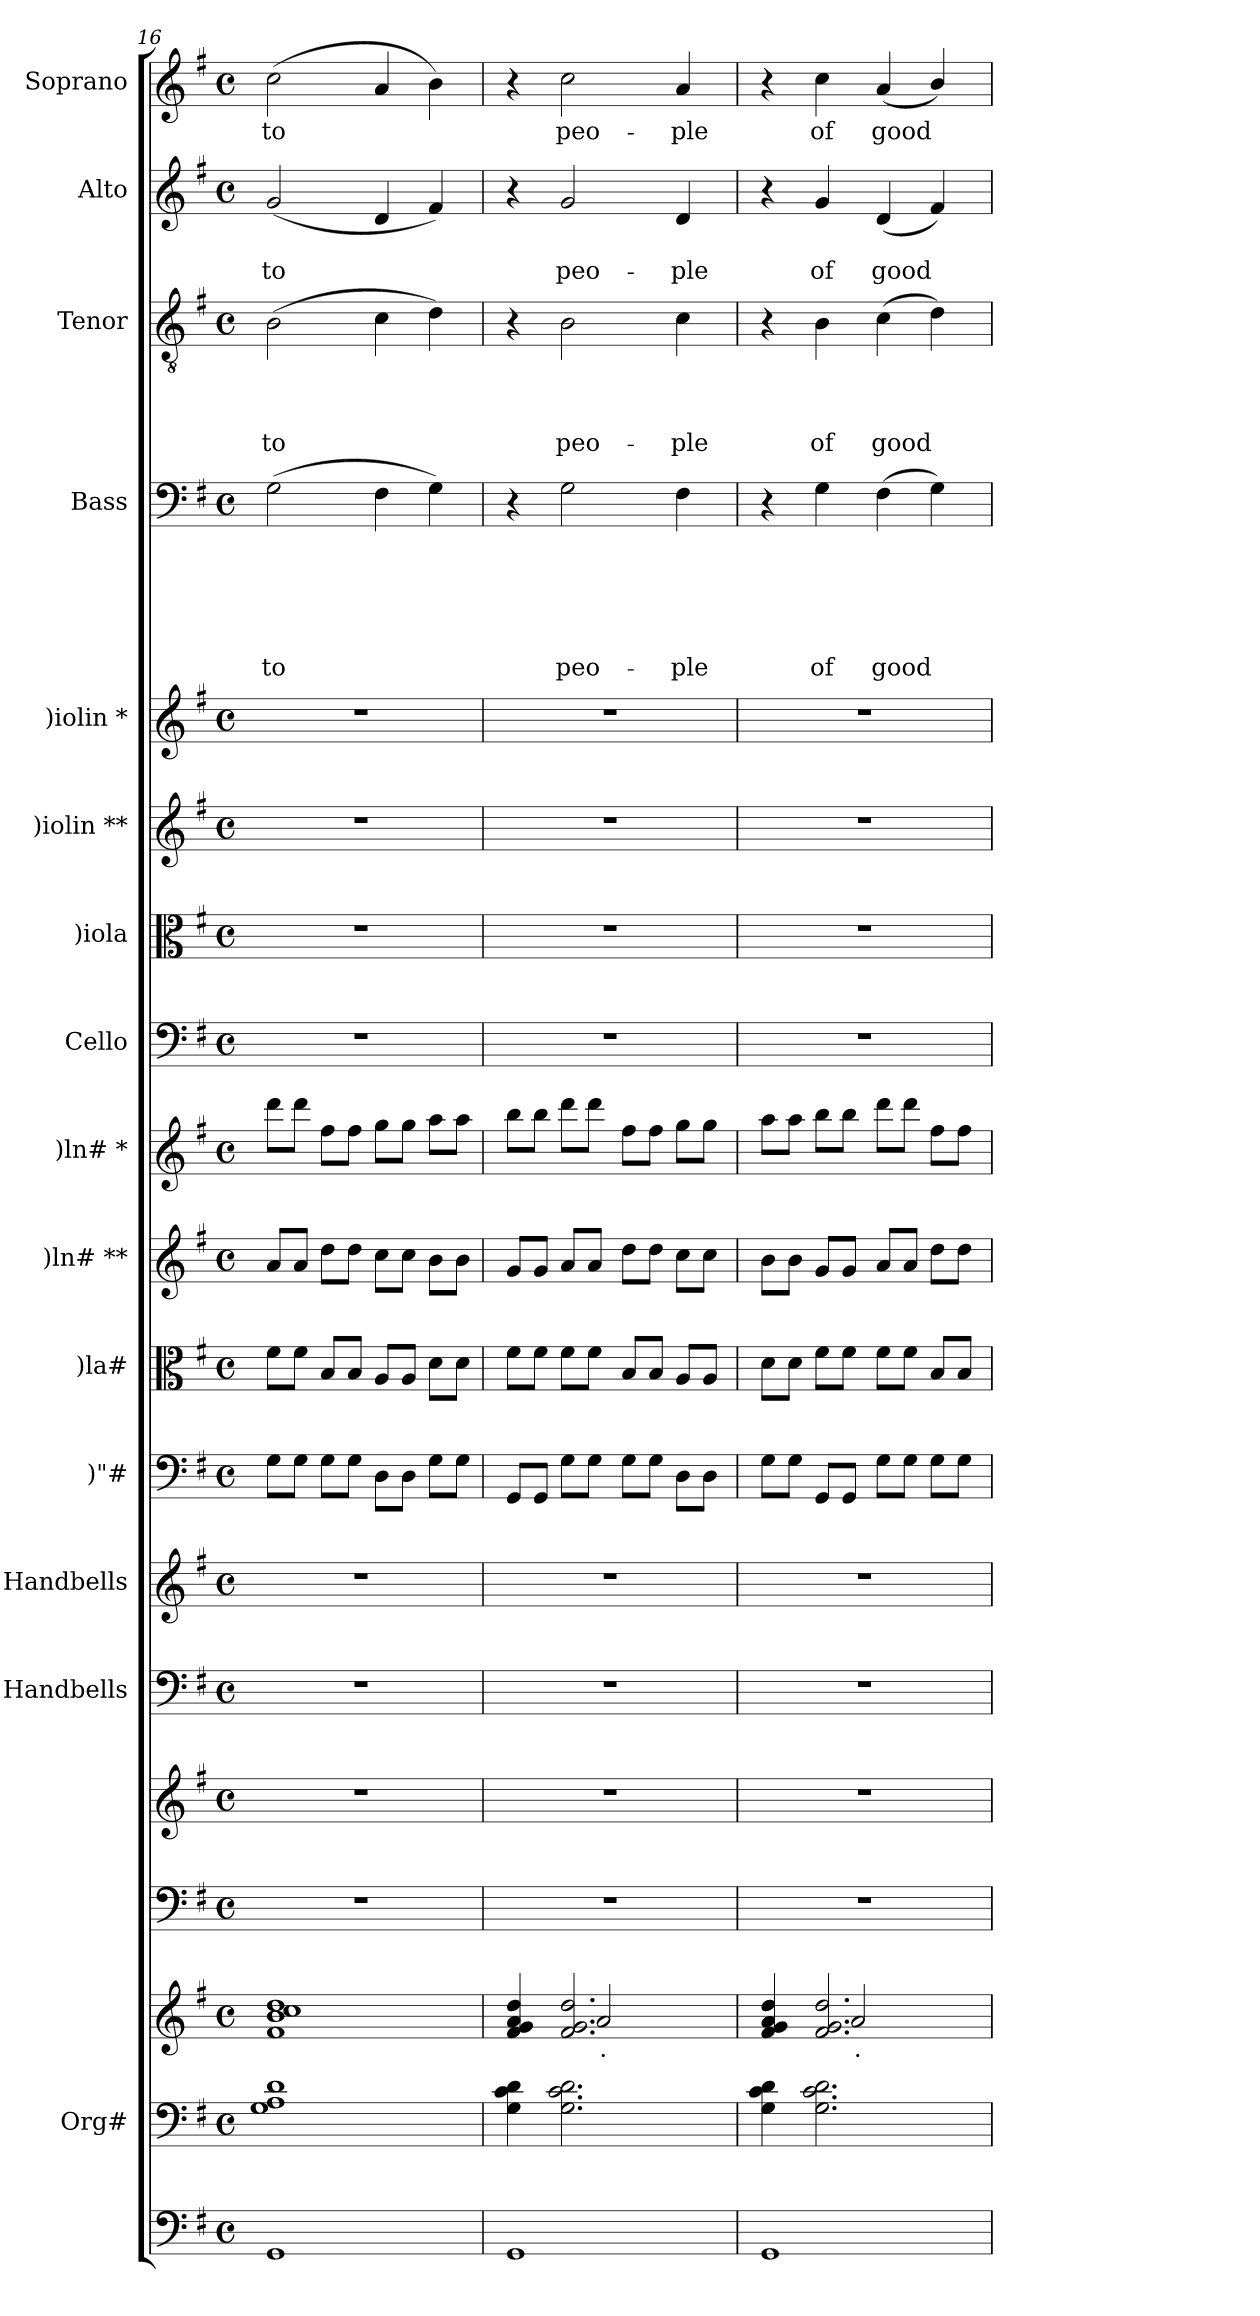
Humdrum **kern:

**kern	**kern	**kern	**kern	**kern	**kern	**kern	**kern	**kern	**kern	**kern	**kern	**kern	**kern	**kern	**kern	**text	**text	**text	**text	**text	**text	**kern	**text	**text	**text	**text	**kern	**text	**text	**kern	**text
*part18	*part17	*part17	*part16	*part15	*part14	*part13	*part12	*part11	*part10	*part9	*part8	*part7	*part6	*part5	*part4	*part4	*part4	*part4	*part4	*part4	*part4	*part3	*part3	*part3	*part3	*part3	*part2	*part2	*part2	*part1	*part1
*staff19	*staff18	*staff17	*staff16	*staff15	*staff14	*staff13	*staff12	*staff11	*staff10	*staff9	*staff8	*staff7	*staff6	*staff5	*staff4	*staff4	*staff4	*staff4	*staff4	*staff4	*staff4	*staff3	*staff3	*staff3	*staff3	*staff3	*staff2	*staff2	*staff2	*staff1	*staff1
*	*I"Org#	*	*	*	*I"Handbells	*I"Handbells	*I")"#	*I")la#	*I")ln# **	*I")ln# *	*I"Cello	*I")iola	*I")iolin **	*I")iolin *	*I"Bass	*	*	*	*	*	*	*I"Tenor	*	*	*	*	*I"Alto	*	*	*I"Soprano	*
*	*	*	*	*	*	*	*	*I')la#	*I')ln# **	*I')ln# *	*	*	*	*	*I'B	*	*	*	*	*	*	*I'T	*	*	*	*	*I'A	*	*	*I'S	*
*clefF4	*clefF4	*clefG2	*clefF4	*clefG2	*clefF4	*clefG2	*clefF4	*clefC3	*clefG2	*clefG2	*clefF4	*clefC3	*clefG2	*clefG2	*clefF4	*	*	*	*	*	*	*clefGv2	*	*	*	*	*clefG2	*	*	*clefG2	*
*k[f#]	*k[f#]	*k[f#]	*k[f#]	*k[f#]	*k[f#]	*k[f#]	*k[f#]	*k[f#]	*k[f#]	*k[f#]	*k[f#]	*k[f#]	*k[f#]	*k[f#]	*k[f#]	*	*	*	*	*	*	*k[f#]	*	*	*	*	*k[f#]	*	*	*k[f#]	*
*G:	*G:	*G:	*G:	*G:	*G:	*G:	*G:	*G:	*G:	*G:	*G:	*G:	*G:	*G:	*G:	*	*	*	*	*	*	*G:	*	*	*	*	*G:	*	*	*G:	*
*M4/4	*M4/4	*M4/4	*M4/4	*M4/4	*M4/4	*M4/4	*M4/4	*M4/4	*M4/4	*M4/4	*M4/4	*M4/4	*M4/4	*M4/4	*M4/4	*	*	*	*	*	*	*M4/4	*	*	*	*	*M4/4	*	*	*M4/4	*
*met(c)	*met(c)	*met(c)	*met(c)	*met(c)	*met(c)	*met(c)	*met(c)	*met(c)	*met(c)	*met(c)	*met(c)	*met(c)	*met(c)	*met(c)	*met(c)	*	*	*	*	*	*	*met(c)	*	*	*	*	*met(c)	*	*	*met(c)	*
=16	=16	=16	=16	=16	=16	=16	=16	=16	=16	=16	=16	=16	=16	=16	=16	=16	=16	=16	=16	=16	=16	=16	=16	=16	=16	=16	=16	=16	=16	=16	=16
!	!	!	!	!	!	!	!	!	!	!	!	!	!	!	!	!	!	!	!	!	!LO:LY:b	!	!	!	!	!LO:LY:b	!	!	!LO:LY:b	!	!LO:LY:b
1GG	1G 1A 1d	1f# 1b 1cc 1dd	1r	1r	1r	1r	8G\L	8f#\L	8a/L	8ddd\L	1r	1r	1r	1r	(>2G\	.	.	.	.	.	to	(>2B\	.	.	.	to	(<2g/	.	to	(>2cc\	to
.	.	.	.	.	.	.	8G\J	8f#\J	8a/J	8ddd\J	.	.	.	.	.	.	.	.	.	.	.	.	.	.	.	.	.	.	.	.	.
.	.	.	.	.	.	.	8G\L	8B/L	8dd\L	8ff#\L	.	.	.	.	.	.	.	.	.	.	.	.	.	.	.	.	.	.	.	.	.
.	.	.	.	.	.	.	8G\J	8B/J	8dd\J	8ff#\J	.	.	.	.	.	.	.	.	.	.	.	.	.	.	.	.	.	.	.	.	.
.	.	.	.	.	.	.	8D\L	8A/L	8cc\L	8gg\L	.	.	.	.	4F#\	.	.	.	.	.	.	4c\	.	.	.	.	4d/	.	.	4a/	.
.	.	.	.	.	.	.	8D\J	8A/J	8cc\J	8gg\J	.	.	.	.	.	.	.	.	.	.	.	.	.	.	.	.	.	.	.	.	.
.	.	.	.	.	.	.	8G\L	8d\L	8b\L	8aa\L	.	.	.	.	4G\)	.	.	.	.	.	.	4d\)	.	.	.	.	4f#/)	.	.	4b\)	.
.	.	.	.	.	.	.	8G\J	8d\J	8b\J	8aa\J	.	.	.	.	.	.	.	.	.	.	.	.	.	.	.	.	.	.	.	.	.
=17	=17	=17	=17	=17	=17	=17	=17	=17	=17	=17	=17	=17	=17	=17	=17	=17	=17	=17	=17	=17	=17	=17	=17	=17	=17	=17	=17	=17	=17	=17	=17
*	*	*^	*	*	*	*	*	*	*	*	*	*	*	*	*	*	*	*	*	*	*	*	*	*	*	*	*	*	*	*	*
*	*	*	*^	*	*	*	*	*	*	*	*	*	*	*	*	*	*	*	*	*	*	*	*	*	*	*	*	*	*	*	*	*
1GG	4G\ 4c\ 4d\	4f#/ 4g/ 4a/ 4dd/	4ryy	4ryy	1r	1r	1r	1r	8GG/L	8f#\L	8g/L	8bb\L	1r	1r	1r	1r	4r	.	.	.	.	.	.	4r	.	.	.	.	4r	.	.	4r	.
.	.	.	.	.	.	.	.	.	8GG/J	8f#\J	8g/J	8bb\J	.	.	.	.	.	.	.	.	.	.	.	.	.	.	.	.	.	.	.	.	.
!	!	!	!	!	!	!	!	!	!	!	!	!	!	!	!	!	!	!	!	!	!	!	!LO:LY:b	!	!	!	!	!LO:LY:b	!	!	!LO:LY:b	!	!LO:LY:b
.	2.G\ 2.c\ 2.d\	2.f#/ 2.g/ 2.dd/	2a/	8ryy	.	.	.	.	8G\L	8f#\L	8a/L	8ddd\L	.	.	.	.	2G\	.	.	.	.	.	peo-	2B\	.	.	.	peo-	2g/	.	peo-	2cc\	peo-
.	.	.	.	32ryy	.	.	.	.	8G\J	8f#\J	8a/J	8ddd\J	.	.	.	.	.	.	.	.	.	.	.	.	.	.	.	.	.	.	.	.	.
!	!	!	!	!LO:TX:b:t=.	!	!	!	!	!	!	!	!	!	!	!	!	!	!	!	!	!	!	!	!	!	!	!	!	!	!	!	!	!
.	.	.	.	2ryy	.	.	.	.	.	.	.	.	.	.	.	.	.	.	.	.	.	.	.	.	.	.	.	.	.	.	.	.	.
.	.	.	.	.	.	.	.	.	8G\L	8B/L	8dd\L	8ff#\L	.	.	.	.	.	.	.	.	.	.	.	.	.	.	.	.	.	.	.	.	.
.	.	.	.	.	.	.	.	.	8G\J	8B/J	8dd\J	8ff#\J	.	.	.	.	.	.	.	.	.	.	.	.	.	.	.	.	.	.	.	.	.
!	!	!	!	!	!	!	!	!	!	!	!	!	!	!	!	!	!	!	!	!	!	!	!LO:LY:b	!	!	!	!	!LO:LY:b	!	!	!LO:LY:b	!	!LO:LY:b
.	.	.	4ryy	.	.	.	.	.	8D\L	8A/L	8cc\L	8gg\L	.	.	.	.	4F#\	.	.	.	.	.	-ple	4c\	.	.	.	-ple	4d/	.	-ple	4a/	-ple
.	.	.	.	.	.	.	.	.	8D\J	8A/J	8cc\J	8gg\J	.	.	.	.	.	.	.	.	.	.	.	.	.	.	.	.	.	.	.	.	.
.	.	.	.	16.ryy	.	.	.	.	.	.	.	.	.	.	.	.	.	.	.	.	.	.	.	.	.	.	.	.	.	.	.	.	.
=18	=18	=18	=18	=18	=18	=18	=18	=18	=18	=18	=18	=18	=18	=18	=18	=18	=18	=18	=18	=18	=18	=18	=18	=18	=18	=18	=18	=18	=18	=18	=18	=18	=18
1GG	4G\ 4c\ 4d\	4f#/ 4g/ 4a/ 4dd/	4ryy	4ryy	1r	1r	1r	1r	8G\L	8d\L	8b\L	8aa\L	1r	1r	1r	1r	4r	.	.	.	.	.	.	4r	.	.	.	.	4r	.	.	4r	.
.	.	.	.	.	.	.	.	.	8G\J	8d\J	8b\J	8aa\J	.	.	.	.	.	.	.	.	.	.	.	.	.	.	.	.	.	.	.	.	.
!	!	!	!	!	!	!	!	!	!	!	!	!	!	!	!	!	!	!	!	!	!	!	!LO:LY:b	!	!	!	!	!LO:LY:b	!	!	!LO:LY:b	!	!LO:LY:b
.	2.G\ 2.c\ 2.d\	2.f#/ 2.g/ 2.dd/	2a/	8ryy	.	.	.	.	8GG/L	8f#\L	8g/L	8bb\L	.	.	.	.	4G\	.	.	.	.	.	of	4B\	.	.	.	of	4g/	.	of	4cc\	of
.	.	.	.	32ryy	.	.	.	.	8GG/J	8f#\J	8g/J	8bb\J	.	.	.	.	.	.	.	.	.	.	.	.	.	.	.	.	.	.	.	.	.
!	!	!	!	!LO:TX:b:t=.	!	!	!	!	!	!	!	!	!	!	!	!	!	!	!	!	!	!	!	!	!	!	!	!	!	!	!	!	!
.	.	.	.	2ryy	.	.	.	.	.	.	.	.	.	.	.	.	.	.	.	.	.	.	.	.	.	.	.	.	.	.	.	.	.
!	!	!	!	!	!	!	!	!	!	!	!	!	!	!	!	!	!	!	!	!	!	!	!LO:LY:b	!	!	!	!	!LO:LY:b	!	!	!LO:LY:b	!	!LO:LY:b
.	.	.	.	.	.	.	.	.	8G\L	8f#\L	8a/L	8ddd\L	.	.	.	.	(>4F#\	.	.	.	.	.	good	(>4c\	.	.	.	good	(<4d/	.	good	(<4a/	good
.	.	.	.	.	.	.	.	.	8G\J	8f#\J	8a/J	8ddd\J	.	.	.	.	.	.	.	.	.	.	.	.	.	.	.	.	.	.	.	.	.
.	.	.	4ryy	.	.	.	.	.	8G\L	8B/L	8dd\L	8ff#\L	.	.	.	.	4G\)	.	.	.	.	.	.	4d\)	.	.	.	.	4f#/)	.	.	4b/)	.
.	.	.	.	.	.	.	.	.	8G\J	8B/J	8dd\J	8ff#\J	.	.	.	.	.	.	.	.	.	.	.	.	.	.	.	.	.	.	.	.	.
.	.	.	.	16.ryy	.	.	.	.	.	.	.	.	.	.	.	.	.	.	.	.	.	.	.	.	.	.	.	.	.	.	.	.	.
*	*	*v	*v	*v	*	*	*	*	*	*	*	*	*	*	*	*	*	*	*	*	*	*	*	*	*	*	*	*	*	*	*	*	*
=	=	=	=	=	=	=	=	=	=	=	=	=	=	=	=	=	=	=	=	=	=	=	=	=	=	=	=	=	=	=	=
*-	*-	*-	*-	*-	*-	*-	*-	*-	*-	*-	*-	*-	*-	*-	*-	*-	*-	*-	*-	*-	*-	*-	*-	*-	*-	*-	*-	*-	*-	*-	*-
